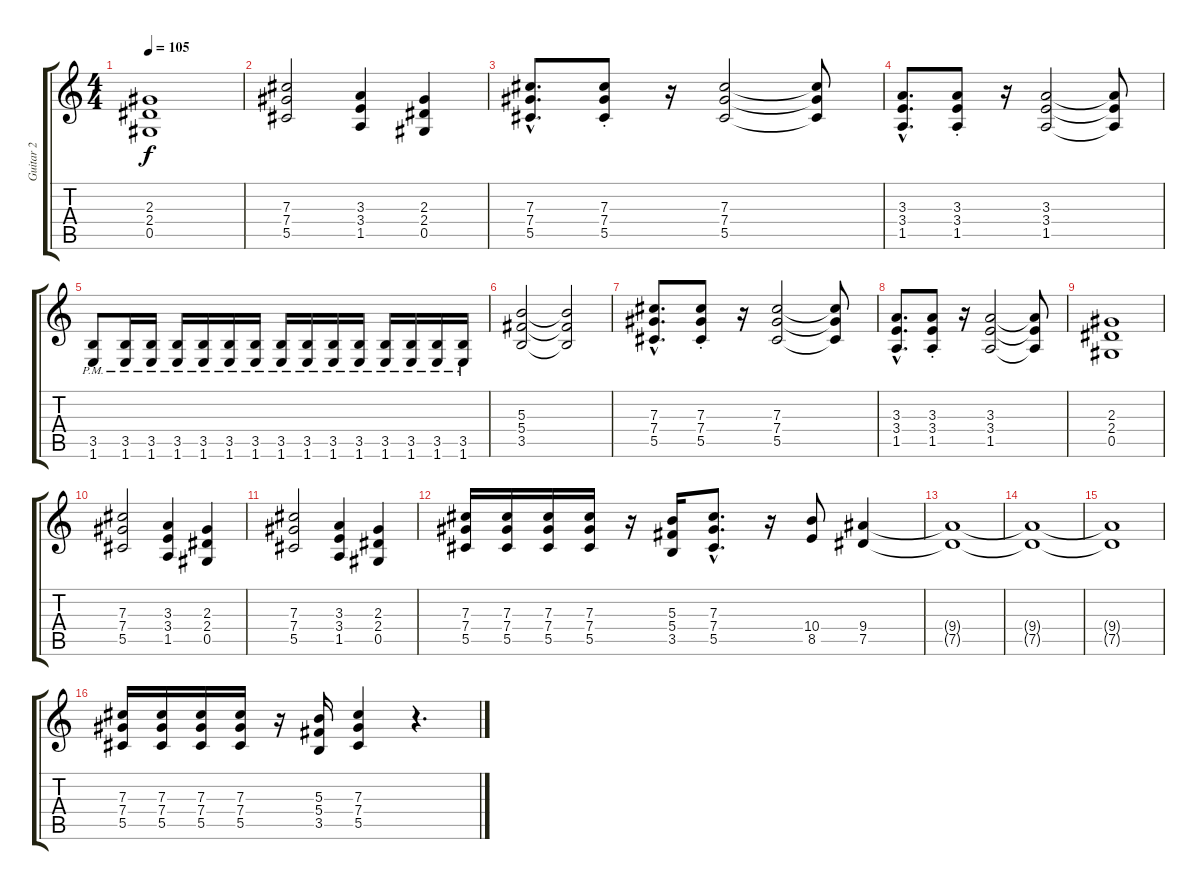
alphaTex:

\track ("Guitar 2" "Guitar 2") {instrument distortionguitar}
\staff {score tabs}
\tuning (Eb4 Bb3 Gb3 Db3 Ab2 Eb2) {hide}
\ts (4 4)
\tempo 105
\clef g2
\ks c
(2.3 2.4 0.5).1{dy f} |
(7.3 7.4 5.5).2 (3.3 3.4 1.5).4 (2.3 2.4 0.5).4 |
(7.3{hac} 7.4{hac} 5.5{hac}).8{d} (7.3 7.4 5.5{st}).8 r.16 (7.3 7.4 5.5).2 (7.3{t} 7.4{t} 5.5{t}).8 |
(3.3{hac} 3.4{hac} 1.5{hac}).8{d} (3.3 3.4 1.5{st}).8 r.16 (3.3 3.4 1.5).2 (3.3{t} 3.4{t} 1.5{t}).8 |
(3.5 1.6{pm}).8 (3.5 1.6{pm}).16 (3.5 1.6{pm}).16 (3.5 1.6{pm}).16 (3.5 1.6{pm}).16 (3.5 1.6{pm}).16 (3.5 1.6{pm}).16 (3.5 1.6{pm}).16 (3.5 1.6{pm}).16 (3.5 1.6{pm}).16 (3.5 1.6{pm}).16 (3.5 1.6{pm}).16 (3.5 1.6{pm}).16 (3.5 1.6{pm}).16 (3.5 1.6{pm}).16 |
(5.3 5.4 3.5).2 (5.3{t} 5.4{t} 3.5{t}).2 |
(7.3{hac} 7.4{hac} 5.5{hac}).8{d} (7.3 7.4 5.5{st}).8 r.16 (7.3 7.4 5.5).2 (7.3{t} 7.4{t} 5.5{t}).8 |
(3.3{hac} 3.4{hac} 1.5{hac}).8{d} (3.3 3.4 1.5{st}).8 r.16 (3.3 3.4 1.5).2 (3.3{t} 3.4{t} 1.5{t}).8 |
(2.3 2.4 0.5).1 |
(7.3 7.4 5.5).2 (3.3 3.4 1.5).4 (2.3 2.4 0.5).4 |
(7.3 7.4 5.5).2 (3.3 3.4 1.5).4 (2.3 2.4 0.5).4 |
(7.3 7.4 5.5).16 (7.3 7.4 5.5).16 (7.3 7.4 5.5).16 (7.3 7.4 5.5).16 r.16 (5.3 5.4 3.5).16 (7.3{hac} 7.4{hac} 5.5{hac}).8{d} r.16 (10.4 8.5).8 (9.4 7.5).4 |
(9.4{t} 7.5{t}).1 |
(9.4{t} 7.5{t}).1 |
(9.4{t} 7.5{t}).1 |
(7.3 7.4 5.5).16 (7.3 7.4 5.5).16 (7.3 7.4 5.5).16 (7.3 7.4 5.5).16 r.16 (5.3 5.4 3.5).16 (7.3 7.4 5.5).4 r.4{d}
